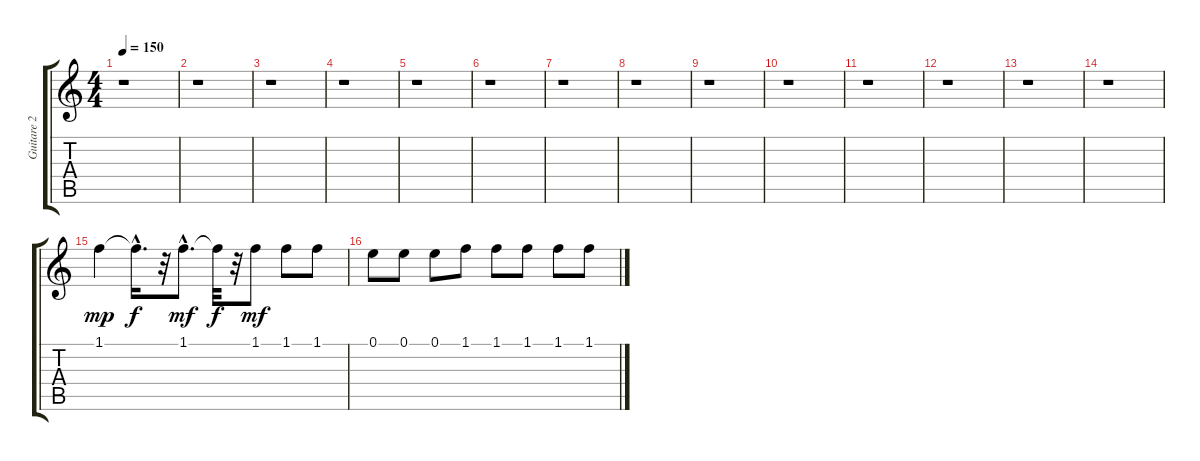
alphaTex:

\track ("Guitare 2" "Guitare 2") {instrument overdrivenguitar}
\staff {score tabs}
\tuning (E4 B3 G3 D3 A2 E2) {hide}
\ts (4 4)
\tempo 150
\clef g2
\ks c
r.1{dy mf} |
r.1 |
r.1 |
r.1 |
r.1 |
r.1 |
r.1 |
r.1 |
r.1 |
r.1 |
r.1 |
r.1 |
r.1 |
r.1 |
1.1.4{dy mp} 1.1{hac t}.16{d dy f} r.32 1.1{hac}.8{d dy mf} 1.1{t}.32{dy f} r.32 1.1.8{dy mf} 1.1.8 1.1.8 |
0.1.8 0.1.8 0.1.8 1.1.8 1.1.8 1.1.8 1.1.8 1.1.8
